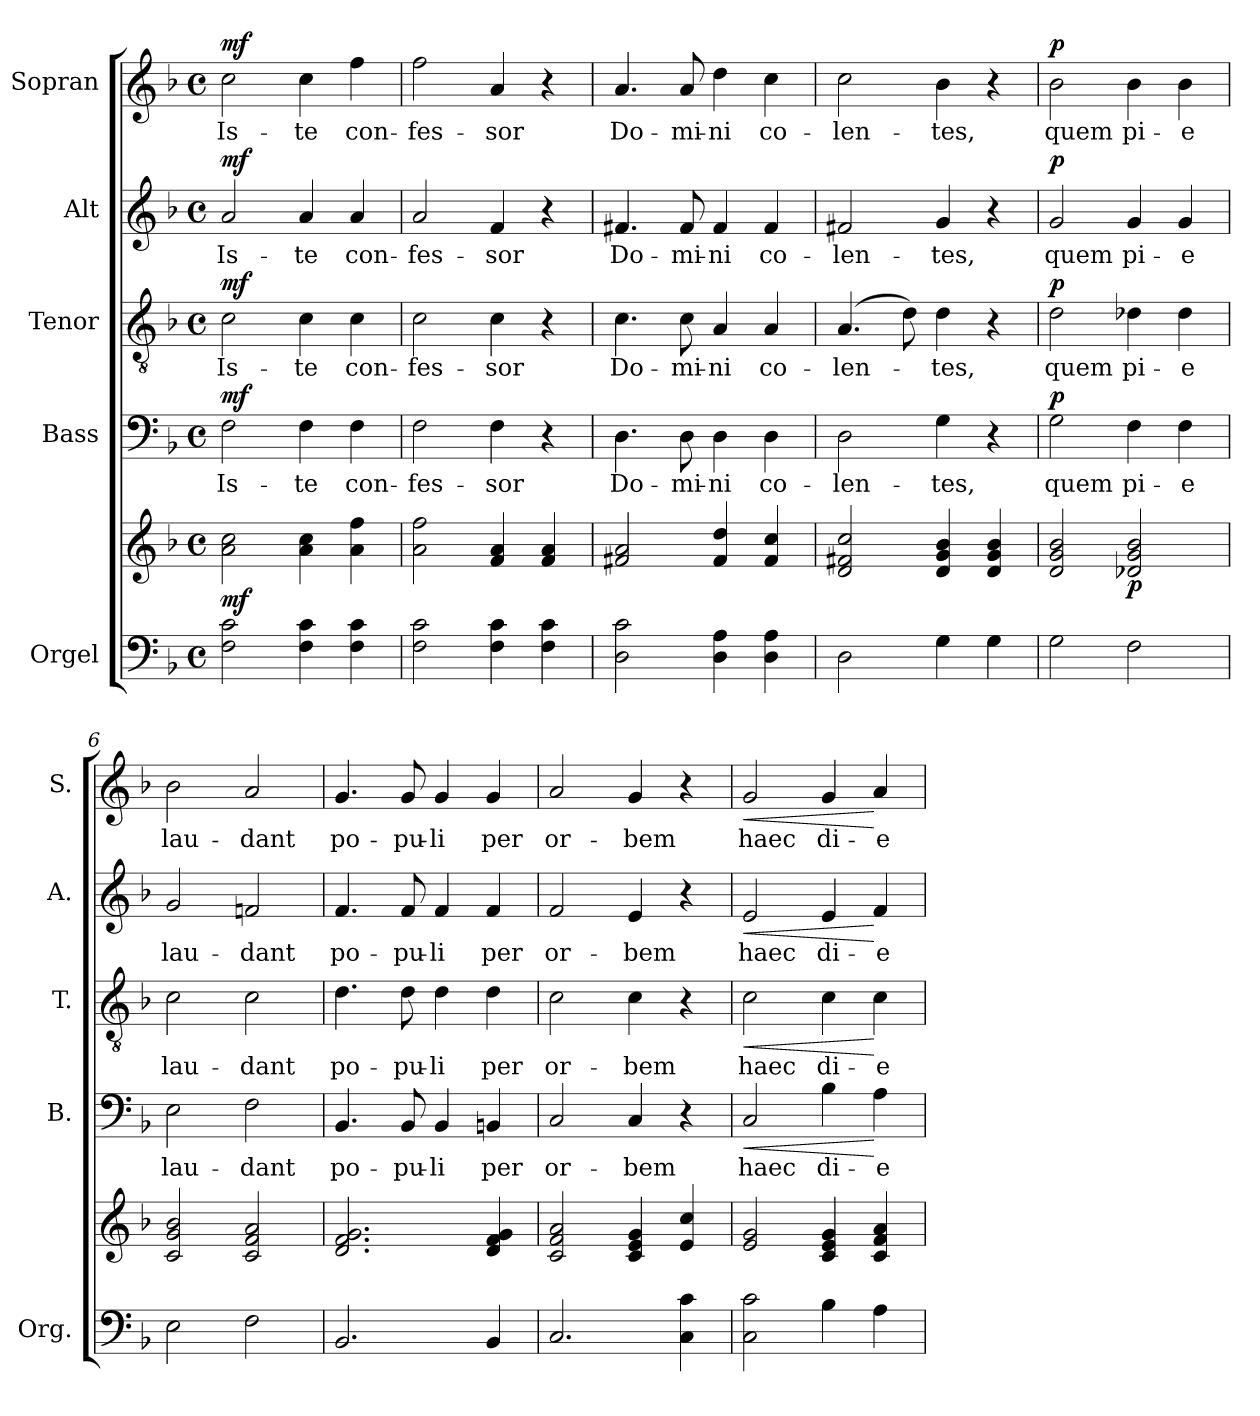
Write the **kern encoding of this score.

**kern	**kern	**dynam	**kern	**text	**dynam	**kern	**text	**dynam	**kern	**text	**dynam	**kern	**text	**dynam
*part5	*part5	*part5	*part4	*part4	*part4	*part3	*part3	*part3	*part2	*part2	*part2	*part1	*part1	*part1
*staff6	*staff5	*staff5/6	*staff4	*staff4	*staff4	*staff3	*staff3	*staff3	*staff2	*staff2	*staff2	*staff1	*staff1	*staff1
*I"Orgel	*	*	*I"Bass	*	*	*I"Tenor	*	*	*I"Alt	*	*	*I"Sopran	*	*
*I'Org.	*	*	*I'B.	*	*	*I'T.	*	*	*I'A.	*	*	*I'S.	*	*
*clefF4	*clefG2	*	*clefF4	*	*	*clefGv2	*	*	*clefG2	*	*	*clefG2	*	*
*k[b-]	*k[b-]	*	*k[b-]	*	*	*k[b-]	*	*	*k[b-]	*	*	*k[b-]	*	*
*F:	*F:	*	*F:	*	*	*F:	*	*	*F:	*	*	*F:	*	*
*M4/4	*M4/4	*	*M4/4	*	*	*M4/4	*	*	*M4/4	*	*	*M4/4	*	*
*met(c)	*met(c)	*	*met(c)	*	*	*met(c)	*	*	*met(c)	*	*	*met(c)	*	*
=1	=1	=1	=1	=1	=1	=1	=1	=1	=1	=1	=1	=1	=1	=1
!	!	!LO:DY:b	!	!LO:LY:b	!LO:DY:a	!	!LO:LY:b	!LO:DY:a	!	!LO:LY:b	!LO:DY:a	!	!LO:LY:b	!LO:DY:a
2F!\ 2c!\	2a!\ 2cc!\	mf	2F\	Is-	mf	2c\	Is-	mf	2a/	Is-	mf	2cc\	Is-	mf
!	!	!	!	!LO:LY:b	!	!	!LO:LY:b	!	!	!LO:LY:b	!	!	!LO:LY:b	!
4F!\ 4c!\	4a!\ 4cc!\	.	4F\	-te	.	4c\	-te	.	4a/	-te	.	4cc\	-te	.
!	!	!	!	!LO:LY:b	!	!	!LO:LY:b	!	!	!LO:LY:b	!	!	!LO:LY:b	!
4F!\ 4c!\	4a!\ 4ff!\	.	4F\	con-	.	4c\	con-	.	4a/	con-	.	4ff\	con-	.
=2	=2	=2	=2	=2	=2	=2	=2	=2	=2	=2	=2	=2	=2	=2
!	!	!	!	!LO:LY:b	!	!	!LO:LY:b	!	!	!LO:LY:b	!	!	!LO:LY:b	!
2F!\ 2c!\	2a!\ 2ff!\	.	2F\	-fes-	.	2c\	-fes-	.	2a/	-fes-	.	2ff\	-fes-	.
!	!	!	!	!LO:LY:b	!	!	!LO:LY:b	!	!	!LO:LY:b	!	!	!LO:LY:b	!
4F\ 4c\	4f/ 4a/	.	4F\	-sor	.	4c\	-sor	.	4f/	-sor	.	4a/	-sor	.
4F\ 4c\	4f/ 4a/	.	4r	.	.	4r	.	.	4r	.	.	4r	.	.
=3	=3	=3	=3	=3	=3	=3	=3	=3	=3	=3	=3	=3	=3	=3
!	!	!	!	!LO:LY:b	!	!	!LO:LY:b	!	!	!LO:LY:b	!	!	!LO:LY:b	!
2D\ 2c\	2f#X/ 2a/	.	4.D\	Do-	.	4.c\	Do-	.	4.f#X/	Do-	.	4.a/	Do-	.
!	!	!	!	!LO:LY:b	!	!	!LO:LY:b	!	!	!LO:LY:b	!	!	!LO:LY:b	!
.	.	.	8D\	-mi-	.	8c\	-mi-	.	8f#/	-mi-	.	8a/	-mi-	.
!	!	!	!	!LO:LY:b	!	!	!LO:LY:b	!	!	!LO:LY:b	!	!	!LO:LY:b	!
4D!\ 4A!\	4f#!/ 4dd!/	.	4D\	-ni	.	4A/	-ni	.	4f#/	-ni	.	4dd\	-ni	.
!	!	!	!	!LO:LY:b	!	!	!LO:LY:b	!	!	!LO:LY:b	!	!	!LO:LY:b	!
4D!\ 4A!\	4f#!/ 4cc!/	.	4D\	co-	.	4A/	co-	.	4f#/	co-	.	4cc\	co-	.
=4	=4	=4	=4	=4	=4	=4	=4	=4	=4	=4	=4	=4	=4	=4
!	!	!	!	!LO:LY:b	!	!	!LO:LY:b	!	!	!LO:LY:b	!	!	!LO:LY:b	!
2D!\	2d!/ 2f#X!/ 2cc!/	.	2D\	-len-	.	(4.A/	-len-	.	2f#X/	-len-	.	2cc\	-len-	.
.	.	.	.	.	.	8d\)	.	.	.	.	.	.	.	.
!	!	!	!	!LO:LY:b	!	!	!LO:LY:b	!	!	!LO:LY:b	!	!	!LO:LY:b	!
4G\	4d/ 4g/ 4b-/	.	4G\	-tes,	.	4d\	-tes,	.	4g/	-tes,	.	4b-\	-tes,	.
4G\	4d/ 4g/ 4b-/	.	4r	.	.	4r	.	.	4r	.	.	4r	.	.
=5	=5	=5	=5	=5	=5	=5	=5	=5	=5	=5	=5	=5	=5	=5
!	!	!	!	!LO:LY:b	!LO:DY:a	!	!LO:LY:b	!LO:DY:a	!	!LO:LY:b	!LO:DY:a	!	!LO:LY:b	!LO:DY:a
2G\	2d/ 2g/ 2b-/	.	2G\	quem	p	2d\	quem	p	2g/	quem	p	2b-\	quem	p
!	!	!LO:DY:b	!	!LO:LY:b	!	!	!LO:LY:b	!	!	!LO:LY:b	!	!	!LO:LY:b	!
2F!\	2d-X!/ 2g!/ 2b-!/	p	4F\	pi-	.	4d-X\	pi-	.	4g/	pi-	.	4b-\	pi-	.
!	!	!	!	!LO:LY:b	!	!	!LO:LY:b	!	!	!LO:LY:b	!	!	!LO:LY:b	!
.	.	.	4F\	-e	.	4d-\	-e	.	4g/	-e	.	4b-\	-e	.
!!LO:PB:g=z
=6	=6	=6	=6	=6	=6	=6	=6	=6	=6	=6	=6	=6	=6	=6
!	!	!	!	!LO:LY:b	!	!	!LO:LY:b	!	!	!LO:LY:b	!	!	!LO:LY:b	!
2E!\	2c!/ 2g!/ 2b-!/	.	2E\	lau-	.	2c\	lau-	.	2g/	lau-	.	2b-\	lau-	.
!	!	!	!	!LO:LY:b	!	!	!LO:LY:b	!	!	!LO:LY:b	!	!	!LO:LY:b	!
2F!\	2c!/ 2f!/ 2a!/	.	2F\	-dant	.	2c\	-dant	.	2fn/	-dant	.	2a/	-dant	.
=7	=7	=7	=7	=7	=7	=7	=7	=7	=7	=7	=7	=7	=7	=7
!	!	!	!	!LO:LY:b	!	!	!LO:LY:b	!	!	!LO:LY:b	!	!	!LO:LY:b	!
2.BB-!/	2.d!/ 2.f!/ 2.g!/	.	4.BB-/	po-	.	4.d\	po-	.	4.f/	po-	.	4.g/	po-	.
!	!	!	!	!LO:LY:b	!	!	!LO:LY:b	!	!	!LO:LY:b	!	!	!LO:LY:b	!
.	.	.	8BB-/	-pu-	.	8d\	-pu-	.	8f/	-pu-	.	8g/	-pu-	.
!	!	!	!	!LO:LY:b	!	!	!LO:LY:b	!	!	!LO:LY:b	!	!	!LO:LY:b	!
.	.	.	4BB-/	-li	.	4d\	-li	.	4f/	-li	.	4g/	-li	.
!	!	!	!	!LO:LY:b	!	!	!LO:LY:b	!	!	!LO:LY:b	!	!	!LO:LY:b	!
4BB-!/	4d!/ 4f!/ 4g!/	.	4BBn/	per	.	4d\	per	.	4f/	per	.	4g/	per	.
=8	=8	=8	=8	=8	=8	=8	=8	=8	=8	=8	=8	=8	=8	=8
!	!	!	!	!LO:LY:b	!	!	!LO:LY:b	!	!	!LO:LY:b	!	!	!LO:LY:b	!
2.C!/	2c!/ 2f!/ 2a!/	.	2C/	or-	.	2c\	or-	.	2f/	or-	.	2a/	or-	.
!	!	!	!	!LO:LY:b	!	!	!LO:LY:b	!	!	!LO:LY:b	!	!	!LO:LY:b	!
.	4c!/ 4e!/ 4g!/	.	4C/	-bem	.	4c\	-bem	.	4e/	-bem	.	4g/	-bem	.
4C\ 4c\	4e/ 4cc/	.	4r	.	.	4r	.	.	4r	.	.	4r	.	.
=9	=9	=9	=9	=9	=9	=9	=9	=9	=9	=9	=9	=9	=9	=9
!	!	!	!	!LO:LY:b	!LO:HP:b	!	!LO:LY:b	!LO:HP:b	!	!LO:LY:b	!LO:HP:b	!	!LO:LY:b	!LO:HP:b
2C\ 2c\	2e/ 2g/	.	2C/	haec	<	2c\	haec	<	2e/	haec	<	2g/	haec	<
!	!	!	!	!LO:LY:b	!	!	!LO:LY:b	!	!	!LO:LY:b	!	!	!LO:LY:b	!
4B-!\	4c!/ 4e!/ 4g!/	.	4B-\	di-	.	4c\	di-	.	4e/	di-	.	4g/	di-	.
!	!	!	!	!LO:LY:b	!	!	!LO:LY:b	!	!	!LO:LY:b	!	!	!LO:LY:b	!
4A!\	4c!/ 4f!/ 4a!/	.	4A\	-e	[	4c\	-e	[	4f/	-e	[	4a/	-e	[
=	=	=	=	=	=	=	=	=	=	=	=	=	=	=
*-	*-	*-	*-	*-	*-	*-	*-	*-	*-	*-	*-	*-	*-	*-
